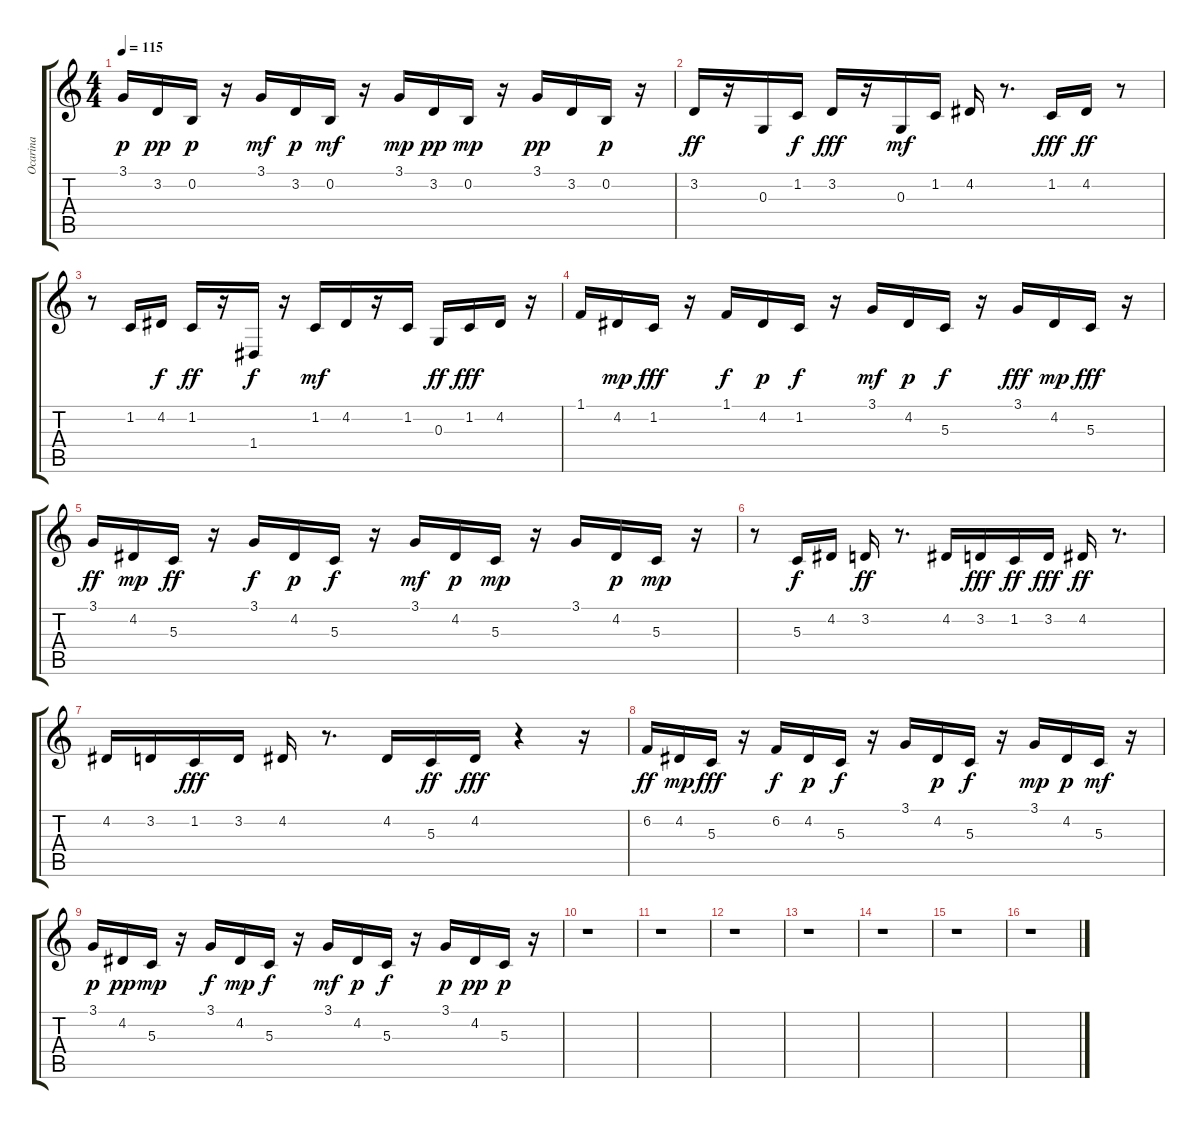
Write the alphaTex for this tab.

\track ("Ocarina" "Ocarina") {instrument ocarina}
\staff {score tabs}
\tuning (E4 B3 G3 D3 A2 E2) {hide}
\ts (4 4)
\tempo 115
\clef g2
\ks c
3.1.16{dy p} 3.2.16{dy pp} 0.2.16{dy p} r.16 3.1.16{dy mf} 3.2.16{dy p} 0.2.16{dy mf} r.16 3.1.16{dy mp} 3.2.16{dy pp} 0.2.16{dy mp} r.16 3.1.16{dy pp} 3.2.16 0.2.16{dy p} r.16 |
3.2.16{dy ff balance 5} r.16 0.3.16 1.2.16{dy f} 3.2.16{dy fff} r.16 0.3.16{dy mf balance 16} 1.2.16 4.2.16 r.8{d} 1.2.16{dy fff balance 0} 4.2.16{dy ff} r.8 |
r.8 1.2.16{balance 16} 4.2.16{dy f} 1.2.16{dy ff} r.16 1.4.16{dy f} r.16 1.2.16{dy mf balance 6} 4.2.16 r.16 1.2.16 0.3.16{dy ff balance 0} 1.2.16{dy fff} 4.2.16 r.16 |
1.1.16 4.2.16{dy mp} 1.2.16{dy fff} r.16 1.1.16{dy f} 4.2.16{dy p} 1.2.16{dy f} r.16 3.1.16{dy mf} 4.2.16{dy p} 5.3.16{dy f} r.16 3.1.16{dy fff} 4.2.16{dy mp} 5.3.16{dy fff} r.16 |
3.1.16{dy ff} 4.2.16{dy mp} 5.3.16{dy ff} r.16 3.1.16{dy f} 4.2.16{dy p} 5.3.16{dy f} r.16 3.1.16{dy mf} 4.2.16{dy p} 5.3.16{dy mp} r.16 3.1.16 4.2.16{dy p} 5.3.16{dy mp} r.16 |
r.8 5.3.16{dy f balance 16} 4.2.16 3.2.16{dy ff} r.8{d} 4.2.16{balance 0} 3.2.16{dy fff} 1.2.16{dy ff} 3.2.16{dy fff} 4.2.16{dy ff} r.8{d} |
4.2.16{balance 16} 3.2.16 1.2.16{dy fff} 3.2.16 4.2.16 r.8{d} 4.2.16{balance 0} 5.3.16{dy ff} 4.2.16{dy fff} r.4 r.16 |
6.2.16{dy ff balance 16} 4.2.16{dy mp} 5.3.16{dy fff} r.16 6.2.16{dy f} 4.2.16{dy p} 5.3.16{dy f} r.16 3.1.16 4.2.16{dy p} 5.3.16{dy f} r.16 3.1.16{dy mp} 4.2.16{dy p} 5.3.16{dy mf} r.16 |
3.1.16{dy p} 4.2.16{dy pp} 5.3.16{dy mp} r.16 3.1.16{dy f} 4.2.16{dy mp} 5.3.16{dy f} r.16 3.1.16{dy mf} 4.2.16{dy p} 5.3.16{dy f} r.16 3.1.16{dy p} 4.2.16{dy pp} 5.3.16{dy p} r.16 |
r.1 |
r.1 |
r.1 |
r.1 |
r.1 |
r.1 |
r.1
